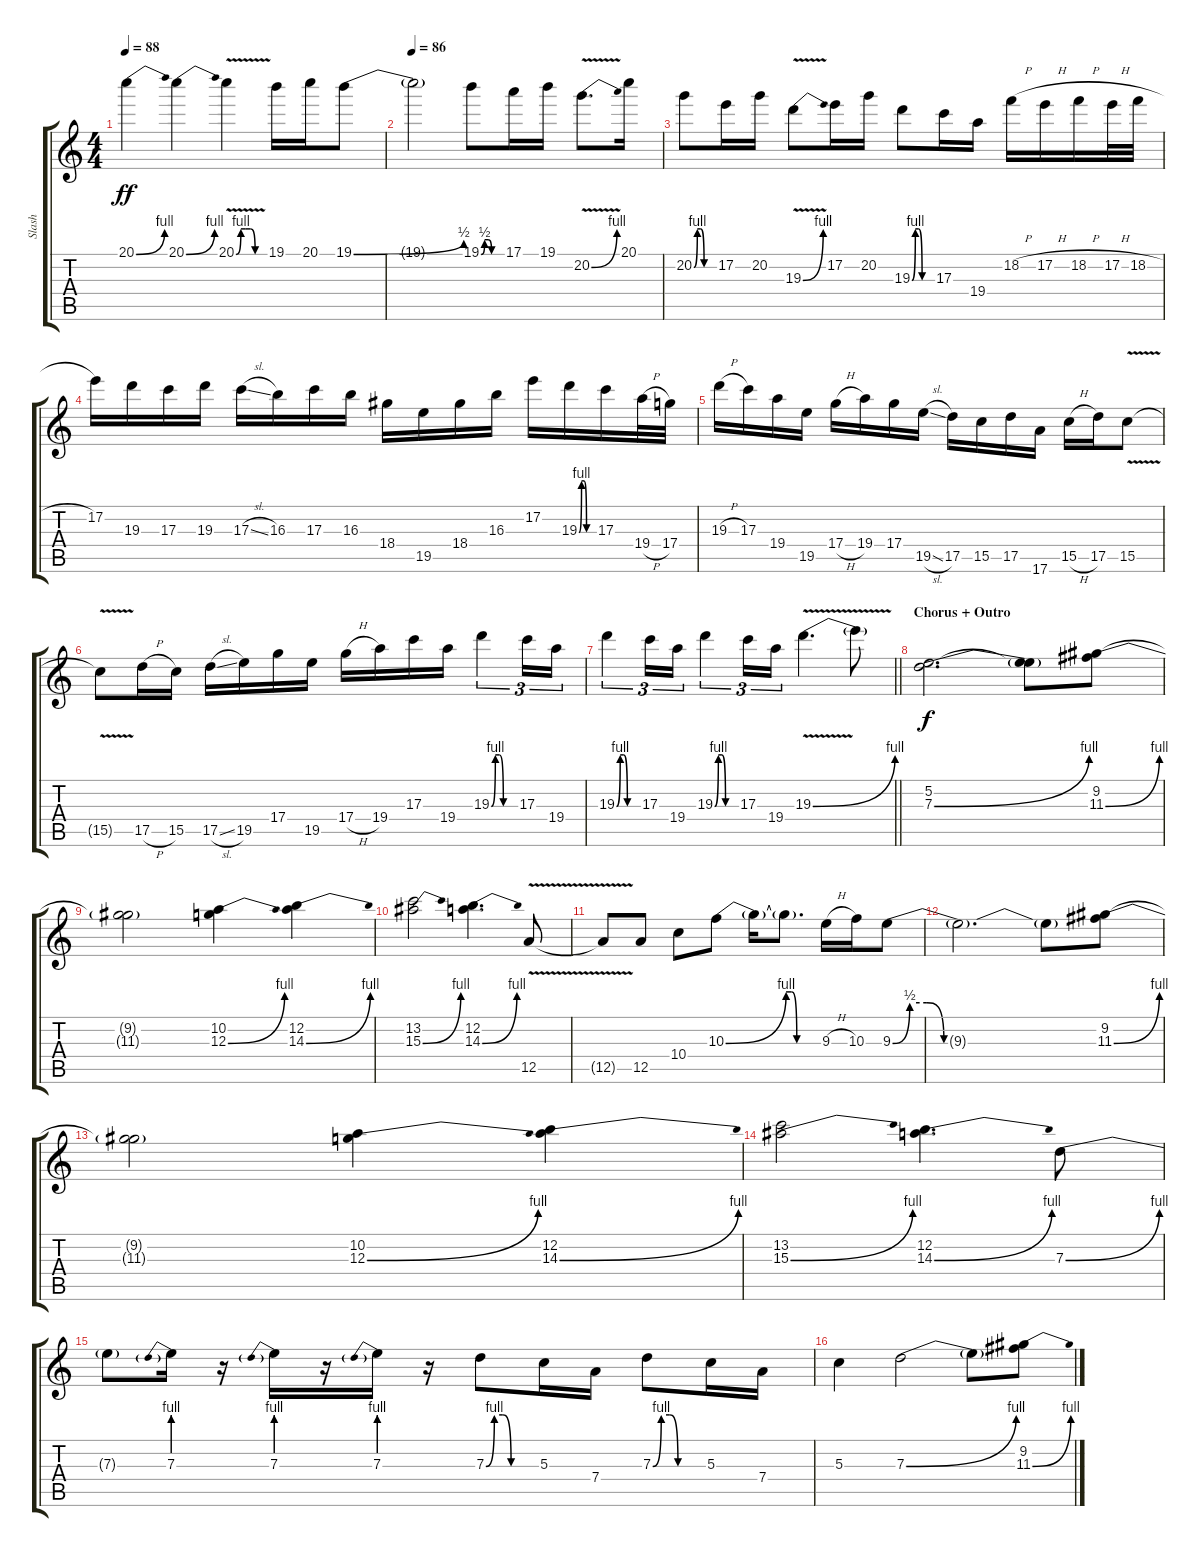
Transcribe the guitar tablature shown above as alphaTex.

\track ("Slash" "Slash") {instrument overdrivenguitar}
\staff {score tabs}
\tuning (E4 B3 G3 D3 A2 E2) {hide}
\ts (4 4)
\tempo 88
\clef g2
\ks c
20.1{be (bend 0 0 60 4)}.4{dy ff} 20.1{be (bend 0 0 60 4)}.4 20.1{be (custom 0 0 10 4 20 4 30 4 40 0 60 0) v}.4 19.1.16 20.1.16 19.1{be (bend 0 0 60 2)}.8 |
\tempo 86
19.1{t}.2 19.1{be (custom 0 0 10 2 20 2 30 0 60 0)}.8 17.1.16 19.1.16 20.2{be (bend 0 0 60 4) v}.8{d} 20.1.16 |
20.2{be (custom 0 0 10 4 20 4 30 0 60 0)}.8 17.2.16 20.2.16 19.3{be (bend 0 0 60 4) v}.8 17.2.16 20.2.16 19.3{be (custom 0 0 10 4 20 4 30 0 60 0)}.8 17.3.16 19.4.16 18.2{h}.16 17.2{h}.16 18.2{h}.16 17.2{h}.32 18.2{h}.32 |
17.2.16 19.3.16 17.3.16 19.3.16 17.3{sl}.16 16.3.16 17.3.16 16.3.16 18.4.16 19.5.16 18.4.16 16.3.16 17.2.16 19.3{be (custom 0 0 10 4 20 4 30 0 60 0)}.16 17.3.16 19.4{h}.32 17.4.32 |
19.3{h}.16 17.3.16 19.4.16 19.5.16 17.4{h}.16 19.4.16 17.4.16 19.5{sl}.16 17.5.16 15.5.16 17.5.16 17.6.16 15.5{h}.16 17.5.16 15.5{v}.8 |
15.5{t}.8 17.5{h}.16 15.5.16 17.5{sl}.16 19.5.16 17.4.16 19.5.16 17.4{h}.16 19.4.16 17.3.16 19.4.16 19.3{be (custom 0 0 10 4 20 4 30 0 60 0)}.4{tu (3 2)} 17.3.16{tu (3 2)} 19.4.16{tu (3 2)} |
\barLineRight lightlight
19.3{be (custom 0 0 10 4 20 4 30 0 60 0)}.4{tu (3 2)} 17.3.16{tu (3 2)} 19.4.16{tu (3 2)} 19.3{be (custom 0 0 10 4 20 4 30 0 60 0)}.4{tu (3 2)} 17.3.16{tu (3 2)} 19.4.16{tu (3 2)} 19.3{be (bend 0 0 60 4) v}.4{d} 19.3{t}.8 |
\section ("" "Chorus + Outro")
(5.2 7.3{be (bend 0 0 60 4)}).2{d dy f} (5.2{t} 7.3{t}).8 (9.2 11.3{be (bend 0 0 60 4)}).8 |
(9.2{t} 11.3{t}).2 (10.2 12.3{be (bend 0 0 60 4)}).4 (12.2 14.3{be (bend 0 0 60 4)}).4 |
(13.2 15.3{be (bend 0 0 60 4)}).2 (12.2 14.3{be (bend 0 0 60 4)}).4{d} 12.5{v}.8 |
12.5{t}.8 12.5.8 10.4.8 10.3{be (bend 0 0 60 4)}.8 10.3{t}.16 10.3{be (custom 0 4 10 4 20 0 30 0 60 0) t}.8{d} 9.3{h}.16 10.3.16 9.3{be (custom 0 0 5 2 10 2 15 0 30 0 60 0)}.8 |
9.3{t}.2{d} 9.3{t}.8 (9.2 11.3{be (bend 0 0 60 4)}).8 |
(9.2{t} 11.3{t}).2 (10.2 12.3{be (bend 0 0 60 4)}).4 (12.2 14.3{be (bend 0 0 60 4)}).4 |
(13.2 15.3{be (bend 0 0 60 4)}).2 (12.2 14.3{be (bend 0 0 60 4)}).4{d} 7.3{be (bend 0 0 60 4)}.8 |
7.3{t}.8 7.3{be (prebend 0 4 60 4)}.16 r.16 7.3{be (prebend 0 4 60 4)}.16 r.16 7.3{be (prebend 0 4 60 4)}.16 r.16 7.3{be (custom 0 0 10 4 20 4 30 0 60 0)}.8 5.3.16 7.4.16 7.3{be (custom 0 0 10 4 20 4 30 0 60 0)}.8 5.3.16 7.4.16 |
5.3.4 7.3{be (bend 0 0 60 4)}.2 7.3{t}.8 (9.2 11.3{be (bend 0 0 60 4)}).8
